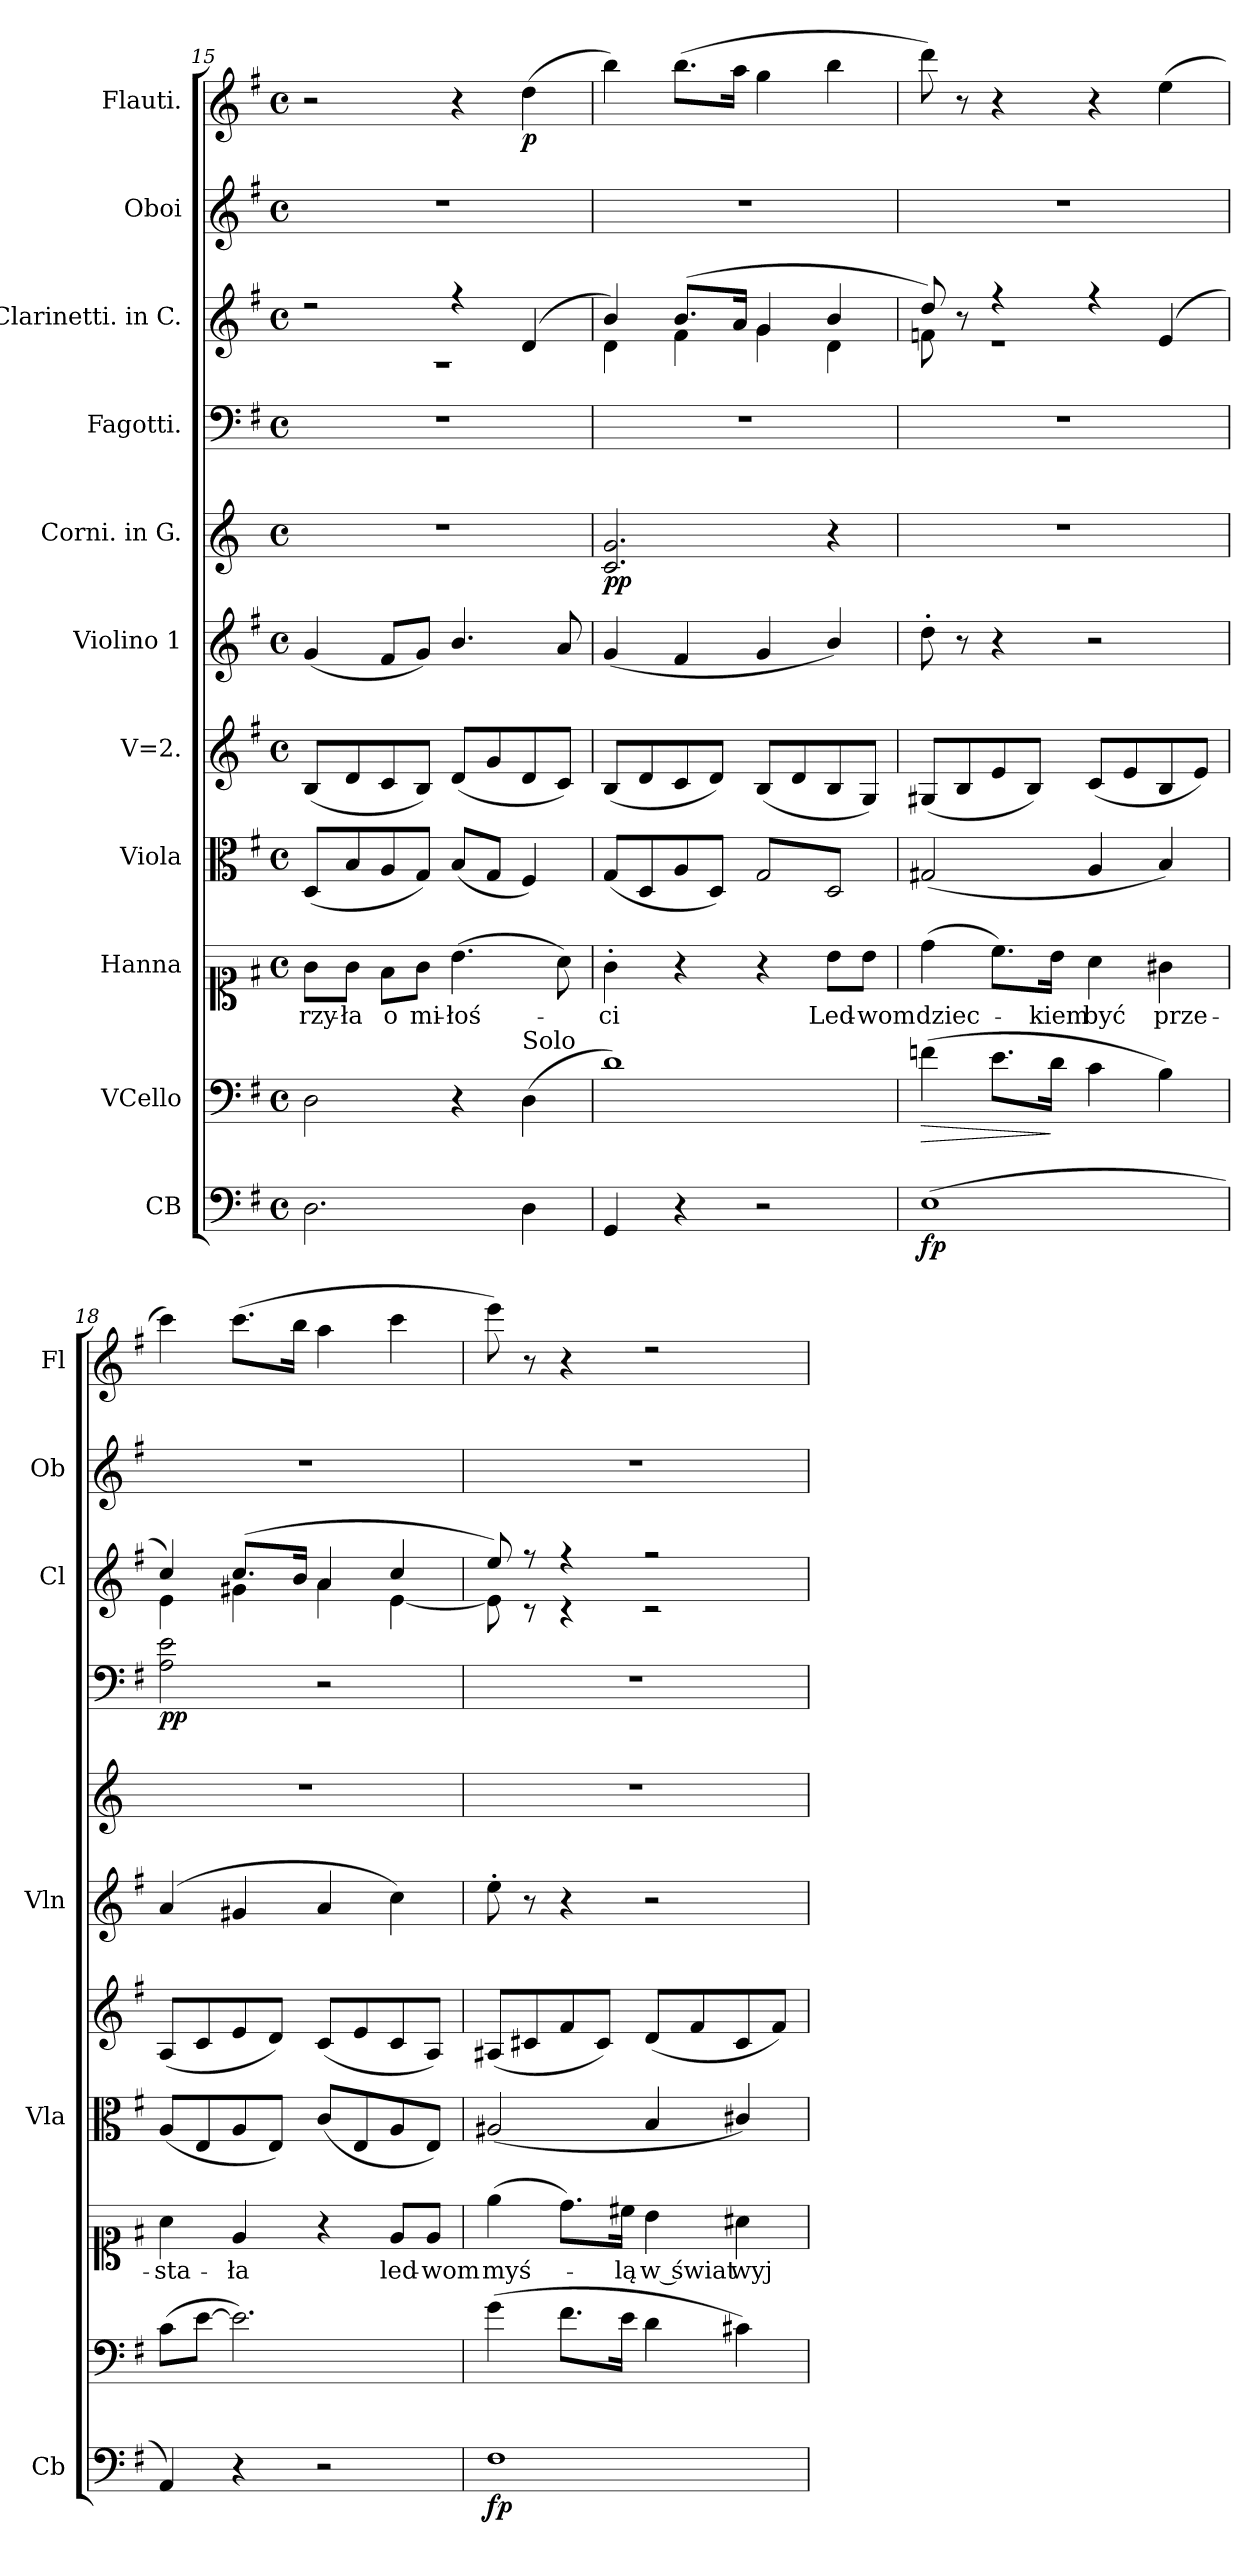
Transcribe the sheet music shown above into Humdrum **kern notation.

**kern	**dynam	**kern	**dynam	**kern	**text	**kern	**kern	**kern	**kern	**dynam	**kern	**dynam	**kern	**kern	**kern	**dynam
*part11	*part11	*part10	*part10	*part9	*part9	*part8	*part7	*part6	*part5	*part5	*part4	*part4	*part3	*part2	*part1	*part1
*staff11	*staff11	*staff10	*staff10	*staff9	*staff9	*staff8	*staff7	*staff6	*staff5	*staff5	*staff4	*staff4	*staff3	*staff2	*staff1	*staff1
*I"CB	*	*I"VCello	*	*I"Hanna	*	*I"Viola	*I"V=2.	*I"Violino 1	*I"Corni. in G.	*	*I"Fagotti.	*	*I"Clarinetti. in C.	*I"Oboi	*I"Flauti.	*
*I'Cb	*	*	*	*	*	*I'Vla	*	*I'Vln	*	*	*	*	*I'Cl	*I'Ob	*I'Fl	*
*clefF4	*	*clefF4	*	*clefC1	*	*clefC3	*clefG2	*clefG2	*clefG2	*	*clefF4	*	*clefG2	*clefG2	*clefG2	*
*ITrd8c12	*	*	*	*	*	*	*	*	*ITrd3c5	*	*	*	*	*	*	*
*k[f#]	*	*k[f#]	*	*k[f#]	*	*k[f#]	*k[f#]	*k[f#]	*k[f#]	*	*k[f#]	*	*k[f#]	*k[f#]	*k[f#]	*
*M4/4	*	*M4/4	*	*M4/4	*	*M4/4	*M4/4	*M4/4	*M4/4	*	*M4/4	*	*M4/4	*M4/4	*M4/4	*
*met(c)	*	*met(c)	*	*met(c)	*	*met(c)	*met(c)	*met(c)	*met(c)	*	*met(c)	*	*met(c)	*met(c)	*met(c)	*
=15	=15	=15	=15	=15	=15	=15	=15	=15	=15	=15	=15	=15	=15	=15	=15	=15
*	*	*	*	*	*	*	*	*	*	*	*	*	*^	*	*	*
2.DD\	.	2D\	.	8g\L	-rzy-	(8D/L	(8B/L	(4g/	1r	.	1r	.	2r	1r	1r	2r	.
.	.	.	.	8g\J	-ła	8B/	8d/	.	.	.	.	.	.	.	.	.	.
.	.	.	.	8f#\L	o	8A/	8c/	8f#/L	.	.	.	.	.	.	.	.	.
.	.	.	.	8g\J	mi-	8G/J)	8B/J)	8g/J)	.	.	.	.	.	.	.	.	.
.	.	4r	.	(4.b\	-łoś-	(8B/L	(8d/L	4.b/	.	.	.	.	4r	.	.	4r	.
.	.	.	.	.	.	8G/J	8g/	.	.	.	.	.	.	.	.	.	.
!	!	!LO:TX:a:t=Solo	!	!	!	!	!	!	!	!	!	!	!	!	!	!	!
4DD\	.	(4D\	.	.	.	4F#/)	8d/	.	.	.	.	.	(4d/	.	.	(4dd\	p
.	.	.	.	8a\)	.	.	8c/J)	8a/	.	.	.	.	.	.	.	.	.
=16	=16	=16	=16	=16	=16	=16	=16	=16	=16	=16	=16	=16	=16	=16	=16	=16	=16
4GGG/	.	1d)	.	4g'\	-ci	(8G/L	(8B/L	(4g/	2.G/ 2.d/	pp	1r	.	4b/)	4d\	1r	4bb\)	.
.	.	.	.	.	.	8D/	8d/	.	.	.	.	.	.	.	.	.	.
4r	.	.	.	4r	.	8A/	8c/	4f#/	.	.	.	.	(8.b/L	4f#\	.	(8.bb\L	.
.	.	.	.	.	.	8D/J)	8d/J)	.	.	.	.	.	.	.	.	.	.
.	.	.	.	.	.	.	.	.	.	.	.	.	16a/Jk	.	.	16aa\Jk	.
*	*	*	*	*	*	*tremolo	*	*	*	*	*	*	*	*	*	*	*
2r	.	.	.	4r	.	(8G/L	(8B/L	4g/	.	.	.	.	4g/	4g\	.	4gg\	.
.	.	.	.	.	.	8D/)	8d/	.	.	.	.	.	.	.	.	.	.
.	.	.	.	8b\L	Led-	8G/	8B/	4b/)	4r	.	.	.	4b/	4d\	.	4bb\	.
.	.	.	.	8b\J	-wom	8D/)J	8G/J)	.	.	.	.	.	.	.	.	.	.
*	*	*	*	*	*	*Xtremolo	*	*	*	*	*	*	*	*	*	*	*
=17	=17	=17	=17	=17	=17	=17	=17	=17	=17	=17	=17	=17	=17	=17	=17	=17	=17
!	!LO:DY:b	!	!LO:HP:b	!	!	!	!	!	!	!	!	!	!	!	!	!	!
(1EE	fp.	(4fn\	>	(4dd\	dziec-	(2G#X/	(8G#X/L	8dd'\	1r	.	1r	.	8dd/)	8fn\	1r	8ddd\)	.
.	.	.	.	.	.	.	8B/	8r	.	.	.	.	8r	8ryy	.	8r	.
!	!	!	!	!	!	!	!	!	!	!	!	!	!	!LO:N:vis=1	!	!	!
.	.	8.e\L	.	8.cc\L)	.	.	8e/	4r	.	.	.	.	4r	2.re	.	4r	.
.	.	.	.	.	.	.	8B/J)	.	.	.	.	.	.	.	.	.	.
.	.	16d\Jk	]	16b\Jk	-kiem	.	.	.	.	.	.	.	.	.	.	.	.
.	.	4c\	.	4a\	być	4A/	(8c/L	2r	.	.	.	.	4r	.	.	4r	.
.	.	.	.	.	.	.	8e/	.	.	.	.	.	.	.	.	.	.
.	.	4B\)	.	4g#X\	prze-	4B/)	8B/	.	.	.	.	.	(4e/	.	.	(4ee\	.
.	.	.	.	.	.	.	8e/J)	.	.	.	.	.	.	.	.	.	.
=18	=18	=18	=18	=18	=18	=18	=18	=18	=18	=18	=18	=18	=18	=18	=18	=18	=18
!	!	!	!	!	!	!	!	!	!	!	!	!LO:DY:b	!	!	!	!	!
4AAA/)	.	(8c\L	.	4a\	-sta-	(8A/L	(8A/L	(<4a/	1r	.	2A\ 2e\	pp	4cc/)	4e\	1r	4ccc\)	.
.	.	[8e\J	.	.	.	8E/	8c/	.	.	.	.	.	.	.	.	.	.
4r	.	2.e\])	.	4e/	-ła	8A/	8e/	4g#X/	.	.	.	.	(8.cc/L	4g#X\	.	(8.ccc\L	.
.	.	.	.	.	.	8E/J)	8d/J)	.	.	.	.	.	.	.	.	.	.
.	.	.	.	.	.	.	.	.	.	.	.	.	16b/Jk	.	.	16bb\Jk	.
2r	.	.	.	4r	.	(8c/L	(8c/L	4a/	.	.	2r	.	4a/	4a\	.	4aa\	.
.	.	.	.	.	.	8E/	8e/	.	.	.	.	.	.	.	.	.	.
.	.	.	.	8e/L	led-	8A/	8c/	4cc\)	.	.	.	.	4cc/	[4e\	.	4ccc\	.
.	.	.	.	8e/J	-wom	8E/J)	8A/J)	.	.	.	.	.	.	.	.	.	.
=19	=19	=19	=19	=19	=19	=19	=19	=19	=19	=19	=19	=19	=19	=19	=19	=19	=19
!	!LO:DY:b	!	!	!	!	!	!	!	!	!	!	!	!	!	!	!	!
1FF#	fp.	(4g\	.	(4ee\	myś-	(2A#X/	(8A#X/L	8ee'\	1r	.	1r	.	8ee/)	8e\]	1r	8eee\)	.
.	.	.	.	.	.	.	8c#X/	8r	.	.	.	.	8r	8r	.	8r	.
.	.	8.f#\L	.	8.dd\L)	.	.	8f#/	4r	.	.	.	.	4r	4r	.	4r	.
.	.	.	.	.	.	.	8c#/J)	.	.	.	.	.	.	.	.	.	.
.	.	16e\Jk	.	16cc#X\Jk	-lą	.	.	.	.	.	.	.	.	.	.	.	.
.	.	4d\	.	4b\	w świat	4B/	(8d/L	2r	.	.	.	.	2r	2r	.	2rdd	.
.	.	.	.	.	.	.	8f#/	.	.	.	.	.	.	.	.	.	.
.	.	4c#X\)	.	4a#X\	wyj-	4c#X/)	8c#/	.	.	.	.	.	.	.	.	.	.
.	.	.	.	.	.	.	8f#/J)	.	.	.	.	.	.	.	.	.	.
*	*	*	*	*	*	*	*	*	*	*	*	*	*v	*v	*	*	*
=	=	=	=	=	=	=	=	=	=	=	=	=	=	=	=	=
*-	*-	*-	*-	*-	*-	*-	*-	*-	*-	*-	*-	*-	*-	*-	*-	*-
